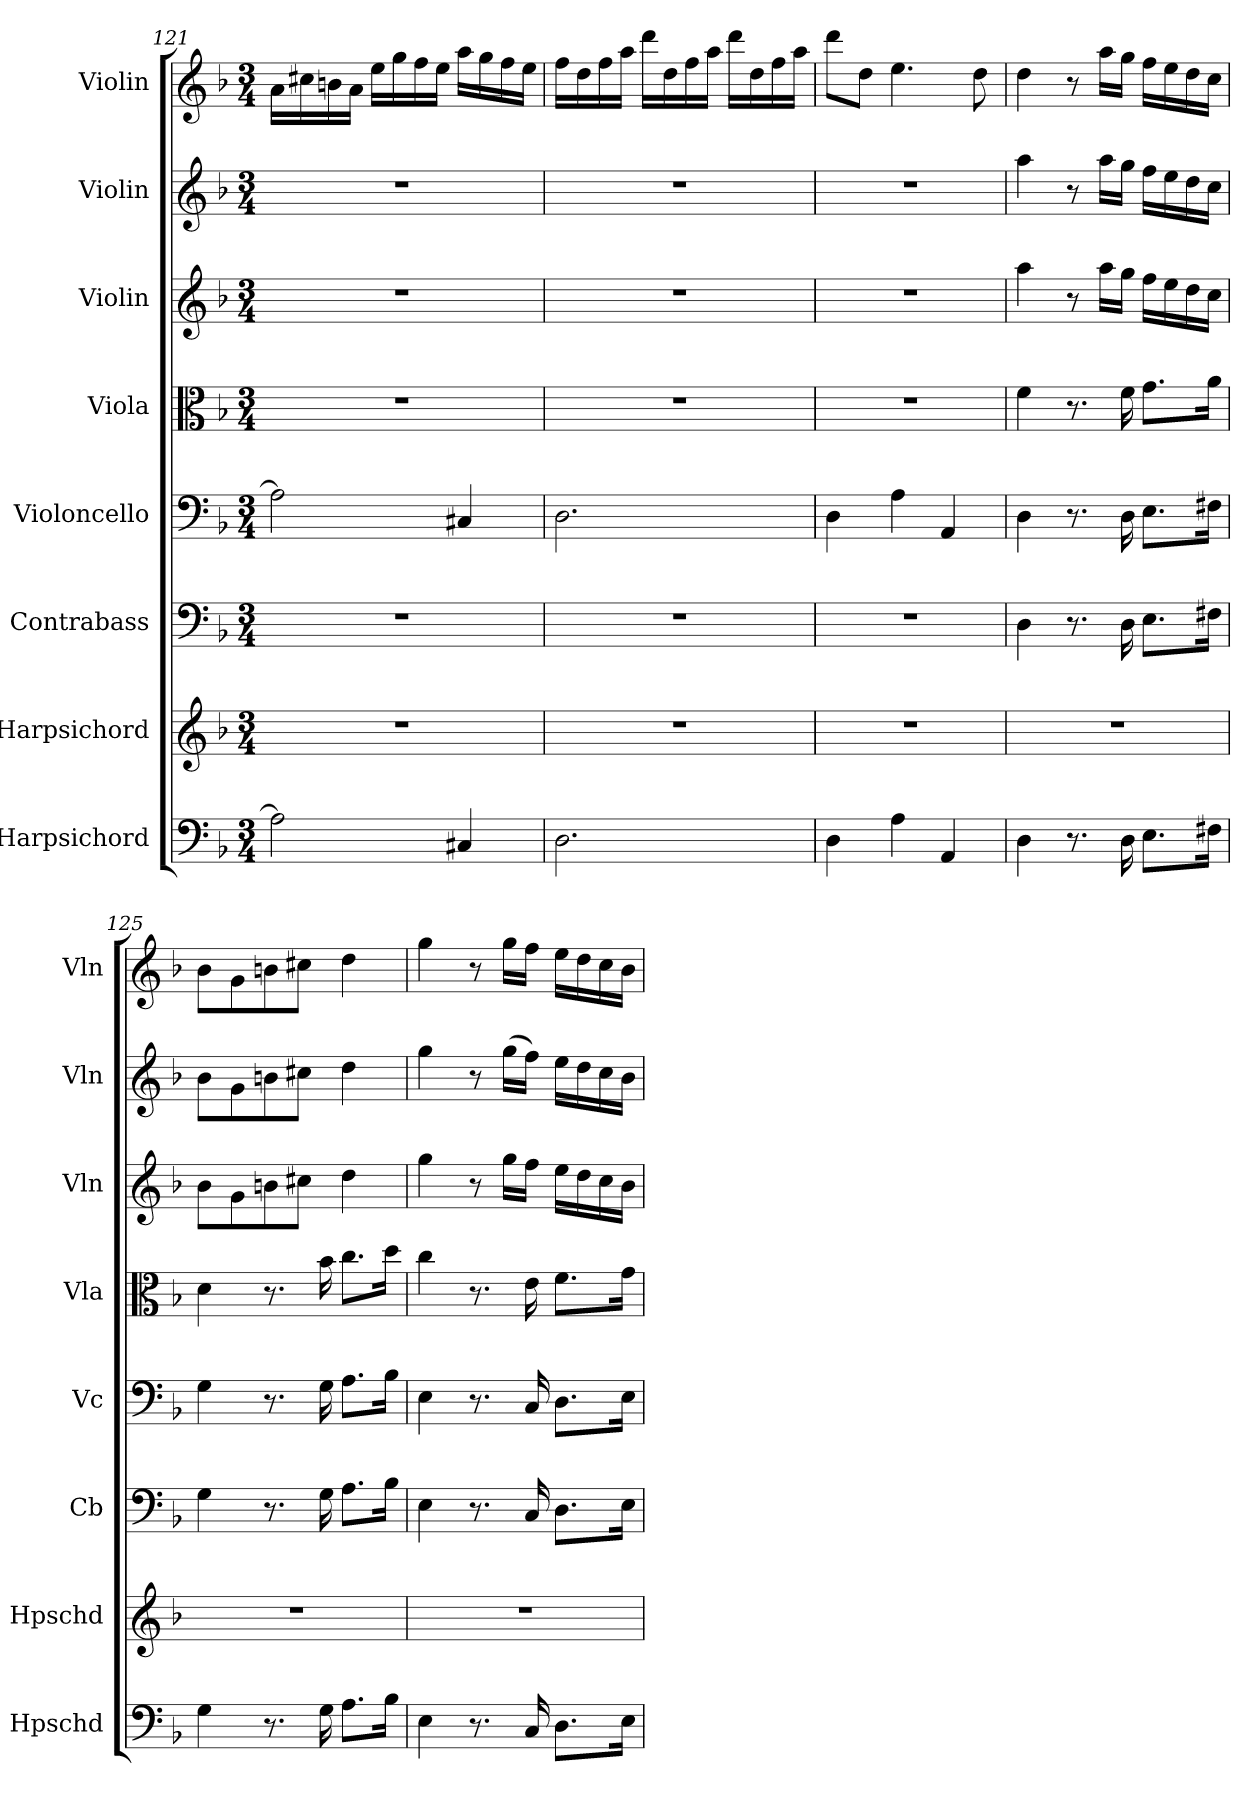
**kern	**kern	**kern	**kern	**kern	**kern	**kern	**kern
*part8	*part7	*part6	*part5	*part4	*part3	*part2	*part1
*staff8	*staff7	*staff6	*staff5	*staff4	*staff3	*staff2	*staff1
*I"Harpsichord	*I"Harpsichord	*I"Contrabass	*I"Violoncello	*I"Viola	*I"Violin	*I"Violin	*I"Violin
*I'Hpschd	*I'Hpschd	*I'Cb	*I'Vc	*I'Vla	*I'Vln	*I'Vln	*I'Vln
*clefF4	*clefG2	*clefF4	*clefF4	*clefC3	*clefG2	*clefG2	*clefG2
*k[b-]	*k[b-]	*k[b-]	*k[b-]	*k[b-]	*k[b-]	*k[b-]	*k[b-]
*M3/4	*M3/4	*M3/4	*M3/4	*M3/4	*M3/4	*M3/4	*M3/4
=121	=121	=121	=121	=121	=121	=121	=121
2A\]	2.r	2.r	2A\]	2.r	2.r	2.r	16a\LL
.	.	.	.	.	.	.	16cc#X\
.	.	.	.	.	.	.	16bn\
.	.	.	.	.	.	.	16a\JJ
.	.	.	.	.	.	.	16ee\LL
.	.	.	.	.	.	.	16gg\
.	.	.	.	.	.	.	16ff\
.	.	.	.	.	.	.	16ee\JJ
4C#X/	.	.	4C#X/	.	.	.	16aa\LL
.	.	.	.	.	.	.	16gg\
.	.	.	.	.	.	.	16ff\
.	.	.	.	.	.	.	16ee\JJ
=122	=122	=122	=122	=122	=122	=122	=122
2.D\	2.r	2.r	2.D\	2.r	2.r	2.r	16ff\LL
.	.	.	.	.	.	.	16dd\
.	.	.	.	.	.	.	16ff\
.	.	.	.	.	.	.	16aa\JJ
.	.	.	.	.	.	.	16ddd\LL
.	.	.	.	.	.	.	16dd\
.	.	.	.	.	.	.	16ff\
.	.	.	.	.	.	.	16aa\JJ
.	.	.	.	.	.	.	16ddd\LL
.	.	.	.	.	.	.	16dd\
.	.	.	.	.	.	.	16ff\
.	.	.	.	.	.	.	16aa\JJ
=123	=123	=123	=123	=123	=123	=123	=123
4D\	2.r	2.r	4D\	2.r	2.r	2.r	8ddd\L
.	.	.	.	.	.	.	8dd\J
4A\	.	.	4A\	.	.	.	4.ee\
4AA/	.	.	4AA/	.	.	.	.
.	.	.	.	.	.	.	8dd\
=124	=124	=124	=124	=124	=124	=124	=124
4D\	2.r	4D\	4D\	4f\	4aa\	4aa\	4dd\
8.r	.	8.r	8.r	8.r	8r	8r	8r
.	.	.	.	.	16aa\LL	16aa\LL	16aa\LL
16D\	.	16D\	16D\	16f\	16gg\JJ	16gg\JJ	16gg\JJ
8.E\L	.	8.E\L	8.E\L	8.g\L	16ff\LL	16ff\LL	16ff\LL
.	.	.	.	.	16ee\	16ee\	16ee\
.	.	.	.	.	16dd\	16dd\	16dd\
16F#X\Jk	.	16F#X\Jk	16F#X\Jk	16a\Jk	16cc\JJ	16cc\JJ	16cc\JJ
=125	=125	=125	=125	=125	=125	=125	=125
4G\	2.r	4G\	4G\	4d\	8b-\L	8b-\L	8b-\L
.	.	.	.	.	8g\	8g\	8g\
8.r	.	8.r	8.r	8.r	8bn\	8bn\	8bn\
.	.	.	.	.	8cc#X\J	8cc#X\J	8cc#X\J
16G\	.	16G\	16G\	16b-\	.	.	.
8.A\L	.	8.A\L	8.A\L	8.cc\L	4dd\	4dd\	4dd\
16B-\Jk	.	16B-\Jk	16B-\Jk	16dd\Jk	.	.	.
=126	=126	=126	=126	=126	=126	=126	=126
4E\	2.r	4E\	4E\	4cc\	4gg\	4gg\	4gg\
8.r	.	8.r	8.r	8.r	8r	8r	8r
.	.	.	.	.	16gg\LL	(16gg\LL	16gg\LL
16C/	.	16C/	16C/	16e\	16ff\JJ	16ff\JJ)	16ff\JJ
8.D\L	.	8.D\L	8.D\L	8.f\L	16ee\LL	16ee\LL	16ee\LL
.	.	.	.	.	16dd\	16dd\	16dd\
.	.	.	.	.	16cc\	16cc\	16cc\
16E\Jk	.	16E\Jk	16E\Jk	16g\Jk	16b-\JJ	16b-\JJ	16b-\JJ
=	=	=	=	=	=	=	=
*-	*-	*-	*-	*-	*-	*-	*-
